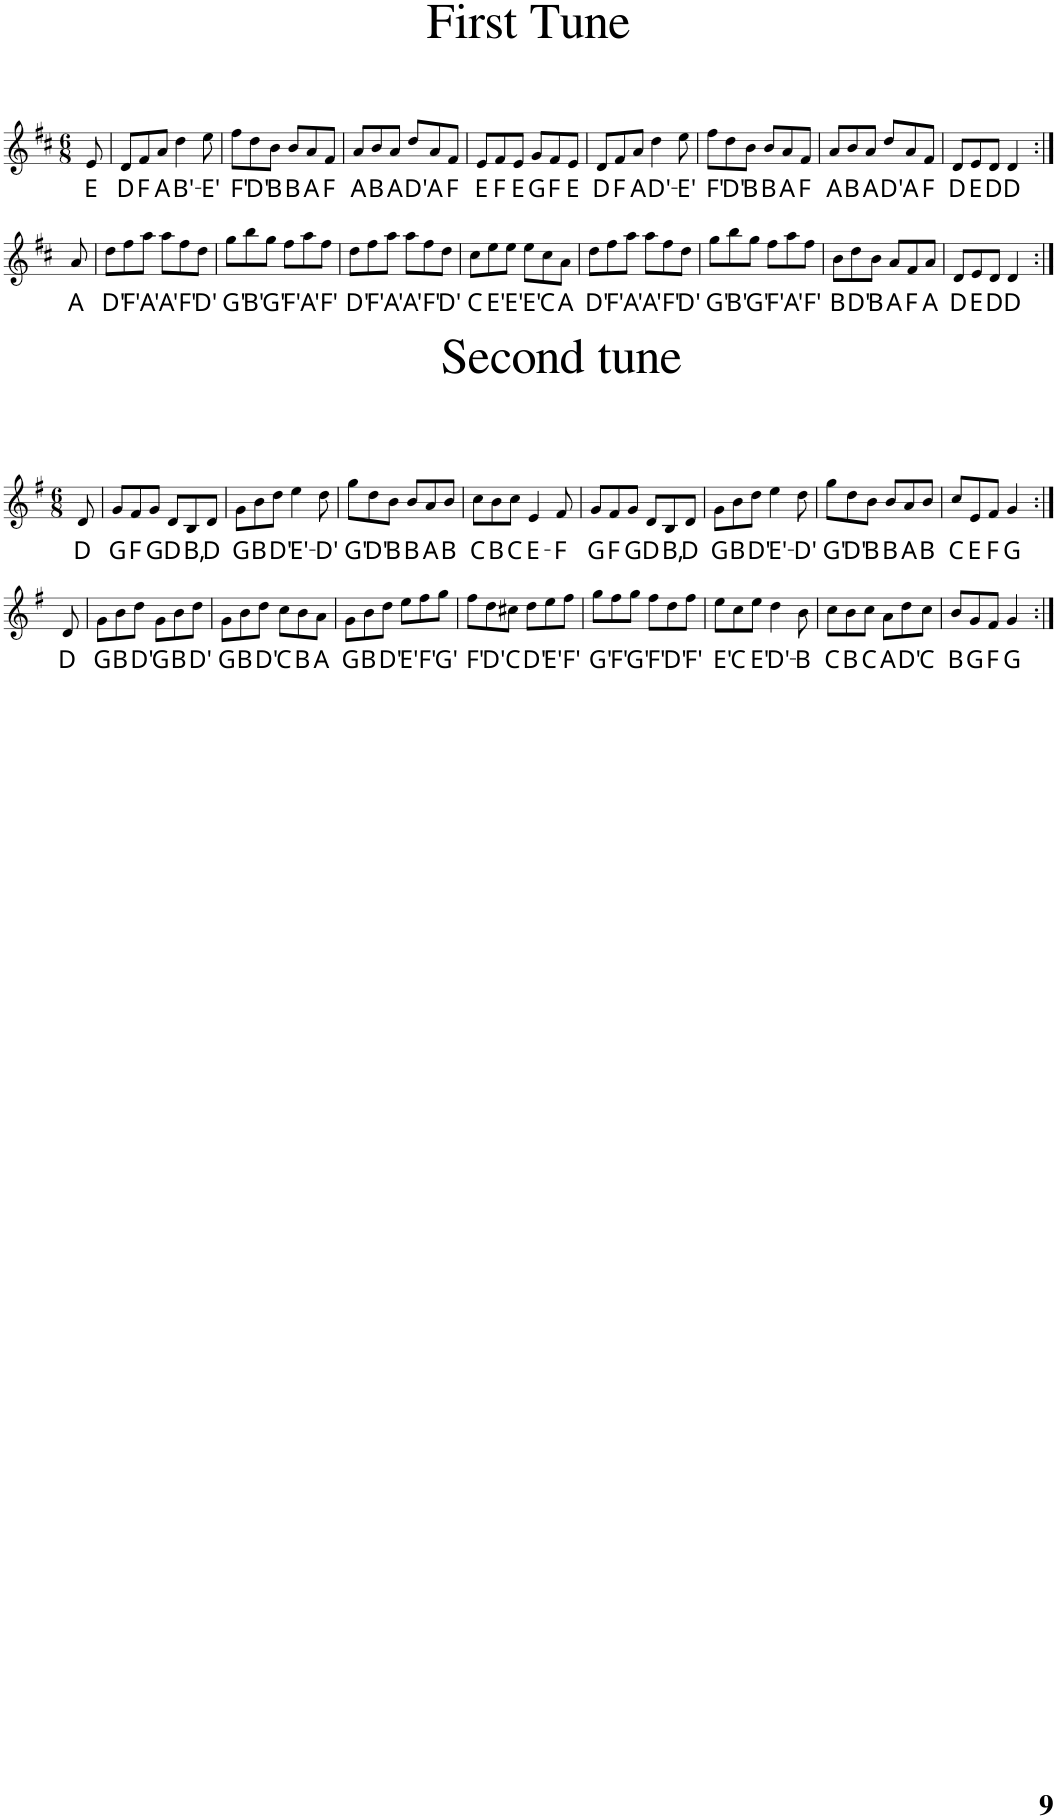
**kern	**text
*part1	*part1
*staff1	*staff1
*I"Piano	*
*I'Pno.	*
*clefG2	*
*k[f#c#]	*
*M6/8	*
=1	=1
!	!LO:LY:b
8e/	E
=2	=2
!	!LO:LY:b
8d/L	D
!	!LO:LY:b
8f#/	F
!	!LO:LY:b
8a/J	A
!	!LO:LY:b
4dd\	B'-
!	!LO:LY:b
8ee\	-E'
=3	=3
!	!LO:LY:b
8ff#\L	F'
!	!LO:LY:b
8dd\	D'
!	!LO:LY:b
8b\J	B
!	!LO:LY:b
8b/L	B
!	!LO:LY:b
8a/	A
!	!LO:LY:b
8f#/J	F
=4	=4
!	!LO:LY:b
8a/L	A
!	!LO:LY:b
8b/	B
!	!LO:LY:b
8a/J	A
!	!LO:LY:b
8dd/L	D'
!	!LO:LY:b
8a/	A
!	!LO:LY:b
8f#/J	F
=5	=5
!	!LO:LY:b
8e/L	E
!	!LO:LY:b
8f#/	F
!	!LO:LY:b
8e/J	E
!	!LO:LY:b
8g/L	G
!	!LO:LY:b
8f#/	F
!	!LO:LY:b
8e/J	E
=6	=6
!	!LO:LY:b
8d/L	D
!	!LO:LY:b
8f#/	F
!	!LO:LY:b
8a/J	A
!	!LO:LY:b
4dd\	D'-
!	!LO:LY:b
8ee\	-E'
=7	=7
!	!LO:LY:b
8ff#\L	F'
!	!LO:LY:b
8dd\	D'
!	!LO:LY:b
8b\J	B
!	!LO:LY:b
8b/L	B
!	!LO:LY:b
8a/	A
!	!LO:LY:b
8f#/J	F
=8	=8
!	!LO:LY:b
8a/L	A
!	!LO:LY:b
8b/	B
!	!LO:LY:b
8a/J	A
!	!LO:LY:b
8dd/L	D'
!	!LO:LY:b
8a/	A
!	!LO:LY:b
8f#/J	F
=9	=9
!	!LO:LY:b
8d/L	D
!	!LO:LY:b
8e/	E
!	!LO:LY:b
8d/J	D
!	!LO:LY:b
4d/	D
!!LO:LB:g=z
=10:|!	=10:|!
!	!LO:LY:b
8a/	A
=11	=11
!	!LO:LY:b
8dd\L	D'
!	!LO:LY:b
8ff#\	F'
!	!LO:LY:b
8aa\J	A'
!	!LO:LY:b
8aa\L	A'
!	!LO:LY:b
8ff#\	F'
!	!LO:LY:b
8dd\J	D'
=12	=12
!	!LO:LY:b
8gg\L	G'
!	!LO:LY:b
8bb\	B'
!	!LO:LY:b
8gg\J	G'
!	!LO:LY:b
8ff#\L	F'
!	!LO:LY:b
8aa\	A'
!	!LO:LY:b
8ff#\J	F'
=13	=13
!	!LO:LY:b
8dd\L	D'
!	!LO:LY:b
8ff#\	F'
!	!LO:LY:b
8aa\J	A'
!	!LO:LY:b
8aa\L	A'
!	!LO:LY:b
8ff#\	F'
!	!LO:LY:b
8dd\J	D'
=14	=14
!	!LO:LY:b
8cc#\L	C
!	!LO:LY:b
8ee\	E'
!	!LO:LY:b
8ee\J	E'
!	!LO:LY:b
8ee\L	E'
!	!LO:LY:b
8cc#\	C
!	!LO:LY:b
8a\J	A
=15	=15
!	!LO:LY:b
8dd\L	D'
!	!LO:LY:b
8ff#\	F'
!	!LO:LY:b
8aa\J	A'
!	!LO:LY:b
8aa\L	A'
!	!LO:LY:b
8ff#\	F'
!	!LO:LY:b
8dd\J	D'
=16	=16
!	!LO:LY:b
8gg\L	G'
!	!LO:LY:b
8bb\	B'
!	!LO:LY:b
8gg\J	G'
!	!LO:LY:b
8ff#\L	F'
!	!LO:LY:b
8aa\	A'
!	!LO:LY:b
8ff#\J	F'
=17	=17
!	!LO:LY:b
8b\L	B
!	!LO:LY:b
8dd\	D'
!	!LO:LY:b
8b\J	B
!	!LO:LY:b
8a/L	A
!	!LO:LY:b
8f#/	F
!	!LO:LY:b
8a/J	A
=18	=18
!	!LO:LY:b
8d/L	D
!	!LO:LY:b
8e/	E
!	!LO:LY:b
8d/J	D
!	!LO:LY:b
4d/	D
!!LO:LB:g=z
=19:|!	=19:|!
*k[f#]	*
*M6/8	*
!	!LO:LY:b
8d/	D
=20	=20
!	!LO:LY:b
8g/L	G
!	!LO:LY:b
8f#/	F
!	!LO:LY:b
8g/J	G
!	!LO:LY:b
8d/L	D
!	!LO:LY:b
8B/	B,
!	!LO:LY:b
8d/J	D
=21	=21
!	!LO:LY:b
8g\L	G
!	!LO:LY:b
8b\	B
!	!LO:LY:b
8dd\J	D'
!	!LO:LY:b
4ee\	E'-
!	!LO:LY:b
8dd\	-D'
=22	=22
!	!LO:LY:b
8gg\L	G'
!	!LO:LY:b
8dd\	D'
!	!LO:LY:b
8b\J	B
!	!LO:LY:b
8b/L	B
!	!LO:LY:b
8a/	A
!	!LO:LY:b
8b/J	B
=23	=23
!	!LO:LY:b
8cc\L	C
!	!LO:LY:b
8b\	B
!	!LO:LY:b
8cc\J	C
!	!LO:LY:b
4e/	E-
!	!LO:LY:b
8f#/	-F
=24	=24
!	!LO:LY:b
8g/L	G
!	!LO:LY:b
8f#/	F
!	!LO:LY:b
8g/J	G
!	!LO:LY:b
8d/L	D
!	!LO:LY:b
8B/	B,
!	!LO:LY:b
8d/J	D
=25	=25
!	!LO:LY:b
8g\L	G
!	!LO:LY:b
8b\	B
!	!LO:LY:b
8dd\J	D'
!	!LO:LY:b
4ee\	E'-
!	!LO:LY:b
8dd\	-D'
=26	=26
!	!LO:LY:b
8gg\L	G'
!	!LO:LY:b
8dd\	D'
!	!LO:LY:b
8b\J	B
!	!LO:LY:b
8b/L	B
!	!LO:LY:b
8a/	A
!	!LO:LY:b
8b/J	B
=27	=27
!	!LO:LY:b
8cc/L	C
!	!LO:LY:b
8e/	E
!	!LO:LY:b
8f#/J	F
!	!LO:LY:b
4g/	G
!!LO:LB:g=z
=28:|!	=28:|!
!	!LO:LY:b
8d/	D
=29	=29
!	!LO:LY:b
8g\L	G
!	!LO:LY:b
8b\	B
!	!LO:LY:b
8dd\J	D'
!	!LO:LY:b
8g\L	G
!	!LO:LY:b
8b\	B
!	!LO:LY:b
8dd\J	D'
=30	=30
!	!LO:LY:b
8g\L	G
!	!LO:LY:b
8b\	B
!	!LO:LY:b
8dd\J	D'
!	!LO:LY:b
8cc\L	C
!	!LO:LY:b
8b\	B
!	!LO:LY:b
8a\J	A
=31	=31
!	!LO:LY:b
8g\L	G
!	!LO:LY:b
8b\	B
!	!LO:LY:b
8dd\J	D'
!	!LO:LY:b
8ee\L	E'
!	!LO:LY:b
8ff#\	F'
!	!LO:LY:b
8gg\J	G'
=32	=32
!	!LO:LY:b
8ff#\L	F'
!	!LO:LY:b
8dd\	D'
!	!LO:LY:b
8cc#X\J	C
!	!LO:LY:b
8dd\L	D'
!	!LO:LY:b
8ee\	E'
!	!LO:LY:b
8ff#\J	F'
=33	=33
!	!LO:LY:b
8gg\L	G'
!	!LO:LY:b
8ff#\	F'
!	!LO:LY:b
8gg\J	G'
!	!LO:LY:b
8ff#\L	F'
!	!LO:LY:b
8dd\	D'
!	!LO:LY:b
8ff#\J	F'
=34	=34
!	!LO:LY:b
8ee\L	E'
!	!LO:LY:b
8cc\	C
!	!LO:LY:b
8ee\J	E'
!	!LO:LY:b
4dd\	D'-
!	!LO:LY:b
8b\	-B
=35	=35
!	!LO:LY:b
8cc\L	C
!	!LO:LY:b
8b\	B
!	!LO:LY:b
8cc\J	C
!	!LO:LY:b
8a\L	A
!	!LO:LY:b
8dd\	D'
!	!LO:LY:b
8cc\J	C
=36	=36
!	!LO:LY:b
8b/L	B
!	!LO:LY:b
8g/	G
!	!LO:LY:b
8f#/J	F
!	!LO:LY:b
4g/	G
=:|!	=:|!
*-	*-
